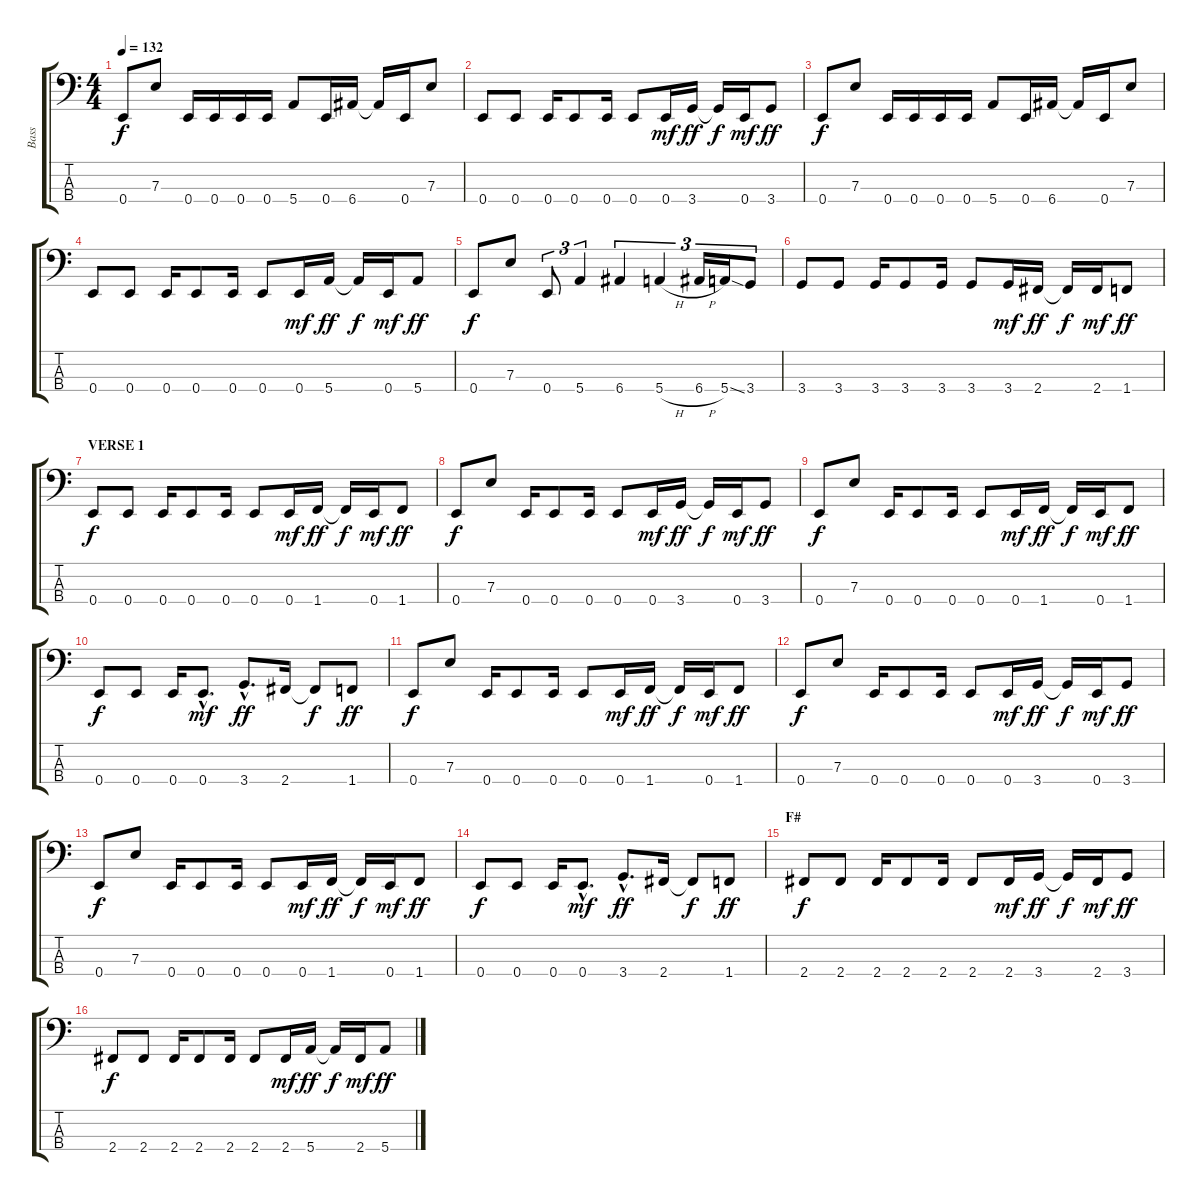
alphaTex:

\track ("Bass" "Bass") {instrument electricbassfinger}
\staff {score tabs}
\tuning (G2 D2 A1 E1) {hide}
\ts (4 4)
\tempo 132
\clef f4
\ks c
0.4.8{dy f} 7.3.8 0.4.16 0.4.16 0.4.16 0.4.16 5.4.8 0.4.16 6.4.16 6.4{t}.16 0.4.16 7.3.8 |
0.4.8 0.4.8 0.4.16 0.4.8 0.4.16 0.4.8 0.4.16{dy mf} 3.4.16{dy ff} 3.4{t}.16{dy f} 0.4.16{dy mf} 3.4.8{dy ff} |
0.4.8{dy f} 7.3.8 0.4.16 0.4.16 0.4.16 0.4.16 5.4.8 0.4.16 6.4.16 6.4{t}.16 0.4.16 7.3.8 |
0.4.8 0.4.8 0.4.16 0.4.8 0.4.16 0.4.8 0.4.16{dy mf} 5.4.16{dy ff} 5.4{t}.16{dy f} 0.4.16{dy mf} 5.4.8{dy ff} |
0.4.8{dy f} 7.3.8 0.4.8{tu (3 2)} 5.4.4{tu (3 2)} 6.4.4{tu (3 2)} 5.4{h}.4{tu (3 2)} 6.4{h}.16{tu (3 2)} 5.4{ss}.16{tu (3 2)} 3.4.8{tu (3 2)} |
3.4.8 3.4.8 3.4.16 3.4.8 3.4.16 3.4.8 3.4.16{dy mf} 2.4.16{dy ff} 2.4{t}.16{dy f} 2.4.16{dy mf} 1.4.8{dy ff} |
\section ("" "VERSE 1")
0.4.8{dy f} 0.4.8 0.4.16 0.4.8 0.4.16 0.4.8 0.4.16{dy mf} 1.4.16{dy ff} 1.4{t}.16{dy f} 0.4.16{dy mf} 1.4.8{dy ff} |
0.4.8{dy f} 7.3.8 0.4.16 0.4.8 0.4.16 0.4.8 0.4.16{dy mf} 3.4.16{dy ff} 3.4{t}.16{dy f} 0.4.16{dy mf} 3.4.8{dy ff} |
0.4.8{dy f} 7.3.8 0.4.16 0.4.8 0.4.16 0.4.8 0.4.16{dy mf} 1.4.16{dy ff} 1.4{t}.16{dy f} 0.4.16{dy mf} 1.4.8{dy ff} |
0.4.8{dy f} 0.4.8 0.4.16 0.4{hac}.8{d dy mf} 3.4{hac}.8{d dy ff} 2.4.16 2.4{t}.8{dy f} 1.4.8{dy ff} |
0.4.8{dy f} 7.3.8 0.4.16 0.4.8 0.4.16 0.4.8 0.4.16{dy mf} 1.4.16{dy ff} 1.4{t}.16{dy f} 0.4.16{dy mf} 1.4.8{dy ff} |
0.4.8{dy f} 7.3.8 0.4.16 0.4.8 0.4.16 0.4.8 0.4.16{dy mf} 3.4.16{dy ff} 3.4{t}.16{dy f} 0.4.16{dy mf} 3.4.8{dy ff} |
0.4.8{dy f} 7.3.8 0.4.16 0.4.8 0.4.16 0.4.8 0.4.16{dy mf} 1.4.16{dy ff} 1.4{t}.16{dy f} 0.4.16{dy mf} 1.4.8{dy ff} |
0.4.8{dy f} 0.4.8 0.4.16 0.4{hac}.8{d dy mf} 3.4{hac}.8{d dy ff} 2.4.16 2.4{t}.8{dy f} 1.4.8{dy ff} |
\section ("" "F#")
2.4.8{dy f} 2.4.8 2.4.16 2.4.8 2.4.16 2.4.8 2.4.16{dy mf} 3.4.16{dy ff} 3.4{t}.16{dy f} 2.4.16{dy mf} 3.4.8{dy ff} |
2.4.8{dy f} 2.4.8 2.4.16 2.4.8 2.4.16 2.4.8 2.4.16{dy mf} 5.4.16{dy ff} 5.4{t}.16{dy f} 2.4.16{dy mf} 5.4.8{dy ff}
